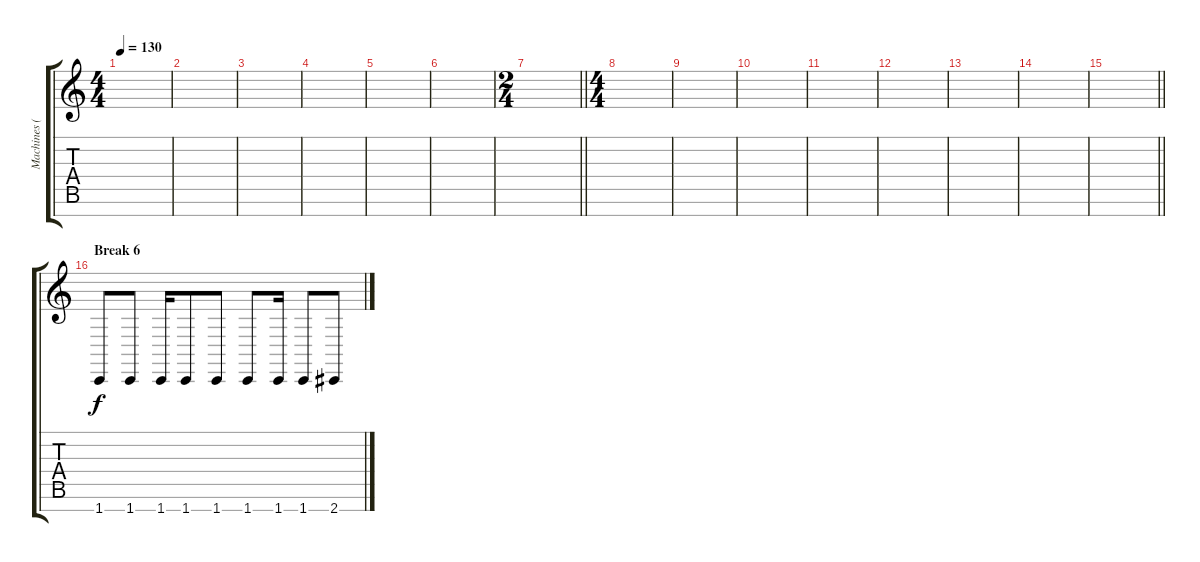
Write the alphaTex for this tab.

\track ("Machines (Shawter)" "Machines (") {instrument fx4atmosphere}
\staff {score tabs}
\tuning (E4 B3 G3 D3 A2 E2 B1) {hide}
\ts (4 4)
\tempo 130
\clef g2
\ks c
|
|
|
|
|
|
\ts (2 4)
\barLineRight lightlight
|
\ts (4 4)
|
|
|
|
|
|
|
\barLineRight lightlight
|
\section ("" "Break 6")
1.7.8 1.7.8 1.7.16 1.7.8 1.7.8 1.7.8 1.7.16 1.7.8 2.7.8
